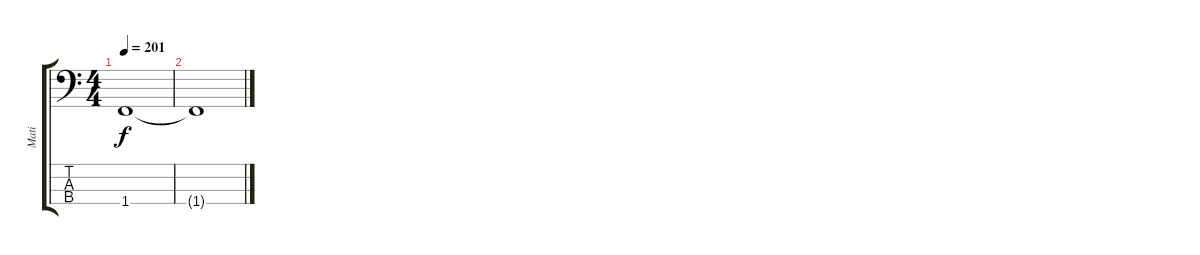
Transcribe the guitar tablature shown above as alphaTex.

\track ("Mati" "Mati") {instrument electricbasspick}
\staff {score tabs}
\tuning (G2 D2 A1 E1) {hide}
\ts (4 4)
\tempo 201
\clef f4
\ks c
1.4{t}.1{dy f} |
1.4{t}.1
